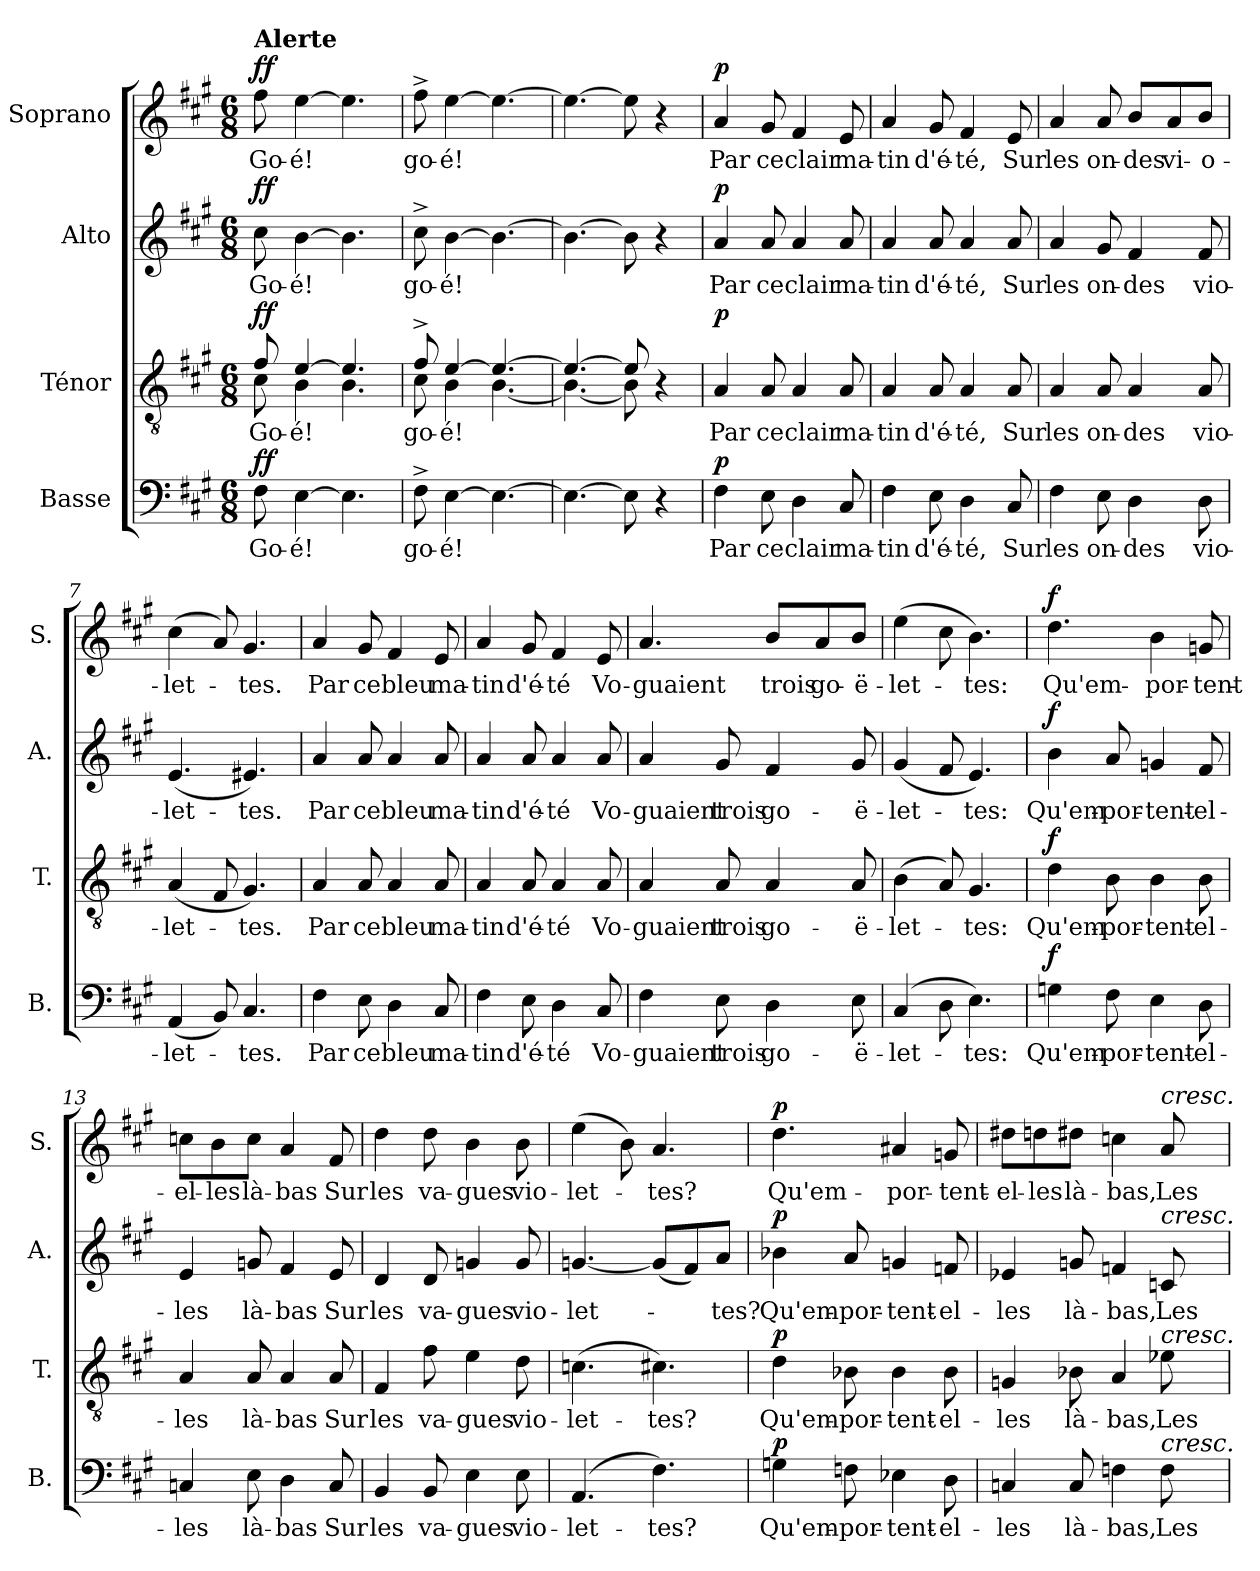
**kern	**text	**dynam	**kern	**text	**dynam	**kern	**text	**dynam	**kern	**text	**dynam
*part4	*part4	*part4	*part3	*part3	*part3	*part2	*part2	*part2	*part1	*part1	*part1
*staff4	*staff4	*staff4	*staff3	*staff3	*staff3	*staff2	*staff2	*staff2	*staff1	*staff1	*staff1
*I"Basse	*	*	*I"Ténor	*	*	*I"Alto	*	*	*I"Soprano	*	*
*I'B.	*	*	*I'T.	*	*	*I'A.	*	*	*I'S.	*	*
*clefF4	*	*	*clefGv2	*	*	*clefG2	*	*	*clefG2	*	*
*k[f#c#g#]	*	*	*k[f#c#g#]	*	*	*k[f#c#g#]	*	*	*k[f#c#g#]	*	*
*M6/8	*	*	*M6/8	*	*	*M6/8	*	*	*M6/8	*	*
*MM120	*	*	*MM120	*	*	*MM120	*	*	*MM120	*	*
=1	=1	=1	=1	=1	=1	=1	=1	=1	=1	=1	=1
!	!	!	!	!	!	!	!	!	!LO:TX:a:B:t=Alerte	!	!
!	!LO:LY:b	!LO:DY:a	!	!LO:LY:b	!LO:DY:a	!	!LO:LY:b	!LO:DY:a	!	!LO:LY:b	!LO:DY:a
*	*	*	*^	*	*	*	*	*	*	*	*
8F#\	Go-	ff	8f#/	8c#\	Go-	ff	8cc#\	Go-	ff	8ff#\	Go-	ff
!	!LO:LY:b	!	!	!	!LO:LY:b	!	!	!LO:LY:b	!	!	!LO:LY:b	!
[4E\	-é!	.	[4e/	4B\	-é!	.	[4b\	-é!	.	[4ee\	-é!	.
4.E\]	.	.	4.e/]	4.B\	.	.	4.b\]	.	.	4.ee\]	.	.
=2	=2	=2	=2	=2	=2	=2	=2	=2	=2	=2	=2	=2
!	!LO:LY:b	!	!	!	!LO:LY:b	!	!	!LO:LY:b	!	!	!LO:LY:b	!
8F#^\	go-	.	8f#^/	8c#\	go-	.	8cc#^\	go-	.	8ff#^\	go-	.
!	!LO:LY:b	!	!	!	!LO:LY:b	!	!	!LO:LY:b	!	!	!LO:LY:b	!
[4E\	-é!	.	[4e/	4B\	-é!	.	[4b\	-é!	.	[4ee\	-é!	.
4.E\_	.	.	4.e/_	[4.B\	.	.	4.b\_	.	.	4.ee\_	.	.
=3	=3	=3	=3	=3	=3	=3	=3	=3	=3	=3	=3	=3
4.E\_	.	.	4.e/_	4.B\_	.	.	4.b\_	.	.	4.ee\_	.	.
8E\]	.	.	8e/]	8B\]	.	.	8b\]	.	.	8ee\]	.	.
4r	.	.	4r	4ryy	.	.	4r	.	.	4r	.	.
=4	=4	=4	=4	=4	=4	=4	=4	=4	=4	=4	=4	=4
!	!LO:LY:b	!LO:DY:a	!	!	!LO:LY:b	!LO:DY:a	!	!LO:LY:b	!LO:DY:a	!	!LO:LY:b	!LO:DY:a
*	*	*	*v	*v	*	*	*	*	*	*	*	*
4F#\	Par	p	4A/	Par	p	4a/	Par	p	4a/	Par	p
!	!LO:LY:b	!	!	!LO:LY:b	!	!	!LO:LY:b	!	!	!LO:LY:b	!
8E\	ce	.	8A/	ce	.	8a/	ce	.	8g#/	ce	.
!	!LO:LY:b	!	!	!LO:LY:b	!	!	!LO:LY:b	!	!	!LO:LY:b	!
4D\	clair	.	4A/	clair	.	4a/	clair	.	4f#/	clair	.
!	!LO:LY:b	!	!	!LO:LY:b	!	!	!LO:LY:b	!	!	!LO:LY:b	!
8C#/	ma-	.	8A/	ma-	.	8a/	ma-	.	8e/	ma-	.
=5	=5	=5	=5	=5	=5	=5	=5	=5	=5	=5	=5
!	!LO:LY:b	!	!	!LO:LY:b	!	!	!LO:LY:b	!	!	!LO:LY:b	!
4F#\	-tin	.	4A/	-tin	.	4a/	-tin	.	4a/	-tin	.
!	!LO:LY:b	!	!	!LO:LY:b	!	!	!LO:LY:b	!	!	!LO:LY:b	!
8E\	d'é-	.	8A/	d'é-	.	8a/	d'é-	.	8g#/	d'é-	.
!	!LO:LY:b	!	!	!LO:LY:b	!	!	!LO:LY:b	!	!	!LO:LY:b	!
4D\	-té,	.	4A/	-té,	.	4a/	-té,	.	4f#/	-té,	.
!	!LO:LY:b	!	!	!LO:LY:b	!	!	!LO:LY:b	!	!	!LO:LY:b	!
8C#/	Sur	.	8A/	Sur	.	8a/	Sur	.	8e/	Sur	.
=6	=6	=6	=6	=6	=6	=6	=6	=6	=6	=6	=6
!	!LO:LY:b	!	!	!LO:LY:b	!	!	!LO:LY:b	!	!	!LO:LY:b	!
4F#\	les	.	4A/	les	.	4a/	les	.	4a/	les	.
!	!LO:LY:b	!	!	!LO:LY:b	!	!	!LO:LY:b	!	!	!LO:LY:b	!
8E\	on-	.	8A/	on-	.	8g#/	on-	.	8a/	on-	.
!	!LO:LY:b	!	!	!LO:LY:b	!	!	!LO:LY:b	!	!	!LO:LY:b	!
4D\	-des	.	4A/	-des	.	4f#/	-des	.	8b/L	-des	.
!	!	!	!	!	!	!	!	!	!	!LO:LY:b	!
.	.	.	.	.	.	.	.	.	8a/	vi-	.
!	!LO:LY:b	!	!	!LO:LY:b	!	!	!LO:LY:b	!	!	!LO:LY:b	!
8D\	vio-	.	8A/	vio-	.	8f#/	vio-	.	8b/J	-o-	.
=7	=7	=7	=7	=7	=7	=7	=7	=7	=7	=7	=7
!	!LO:LY:b	!	!	!LO:LY:b	!	!	!LO:LY:b	!	!	!LO:LY:b	!
(<4AA/	-let-	.	(<4A/	-let-	.	(<4.e/	-let-	.	(>4cc#\	-let-	.
8BB/)	.	.	8F#/	.	.	.	.	.	8a/)	.	.
!	!LO:LY:b	!	!	!LO:LY:b	!	!	!LO:LY:b	!	!	!LO:LY:b	!
4.C#/	-tes.	.	4.G#/)	-tes.	.	4.e#X/)	-tes.	.	4.g#/	-tes.	.
!!LO:LB:g=z
=8	=8	=8	=8	=8	=8	=8	=8	=8	=8	=8	=8
!	!LO:LY:b	!	!	!LO:LY:b	!	!	!LO:LY:b	!	!	!LO:LY:b	!
4F#\	Par	.	4A/	Par	.	4a/	Par	.	4a/	Par	.
!	!LO:LY:b	!	!	!LO:LY:b	!	!	!LO:LY:b	!	!	!LO:LY:b	!
8E\	ce	.	8A/	ce	.	8a/	ce	.	8g#/	ce	.
!	!LO:LY:b	!	!	!LO:LY:b	!	!	!LO:LY:b	!	!	!LO:LY:b	!
4D\	bleu	.	4A/	bleu	.	4a/	bleu	.	4f#/	bleu	.
!	!LO:LY:b	!	!	!LO:LY:b	!	!	!LO:LY:b	!	!	!LO:LY:b	!
8C#/	ma-	.	8A/	ma-	.	8a/	ma-	.	8e/	ma-	.
=9	=9	=9	=9	=9	=9	=9	=9	=9	=9	=9	=9
!	!LO:LY:b	!	!	!LO:LY:b	!	!	!LO:LY:b	!	!	!LO:LY:b	!
4F#\	-tin	.	4A/	-tin	.	4a/	-tin	.	4a/	-tin	.
!	!LO:LY:b	!	!	!LO:LY:b	!	!	!LO:LY:b	!	!	!LO:LY:b	!
8E\	d'é-	.	8A/	d'é-	.	8a/	d'é-	.	8g#/	d'é-	.
!	!LO:LY:b	!	!	!LO:LY:b	!	!	!LO:LY:b	!	!	!LO:LY:b	!
4D\	-té	.	4A/	-té	.	4a/	-té	.	4f#/	-té	.
!	!LO:LY:b	!	!	!LO:LY:b	!	!	!LO:LY:b	!	!	!LO:LY:b	!
8C#/	Vo-	.	8A/	Vo-	.	8a/	Vo-	.	8e/	Vo-	.
=10	=10	=10	=10	=10	=10	=10	=10	=10	=10	=10	=10
!	!LO:LY:b	!	!	!LO:LY:b	!	!	!LO:LY:b	!	!	!LO:LY:b	!
4F#\	-guaient	.	4A/	-guaient	.	4a/	-guaient	.	4.a/	-guaient	.
!	!LO:LY:b	!	!	!LO:LY:b	!	!	!LO:LY:b	!	!	!	!
8E\	trois	.	8A/	trois	.	8g#/	trois	.	.	.	.
!	!LO:LY:b	!	!	!LO:LY:b	!	!	!LO:LY:b	!	!	!LO:LY:b	!
4D\	go-	.	4A/	go-	.	4f#/	go-	.	8b/L	trois	.
!	!	!	!	!	!	!	!	!	!	!LO:LY:b	!
.	.	.	.	.	.	.	.	.	8a/	go-	.
!	!LO:LY:b	!	!	!LO:LY:b	!	!	!LO:LY:b	!	!	!LO:LY:b	!
8E\	-ë-	.	8A/	-ë-	.	8g#/	-ë-	.	8b/J	-ë-	.
=11	=11	=11	=11	=11	=11	=11	=11	=11	=11	=11	=11
!	!LO:LY:b	!	!	!LO:LY:b	!	!	!LO:LY:b	!	!	!LO:LY:b	!
(>4C#/	-let-	.	(>4B\	-let-	.	(<4g#/	-let-	.	(>4ee\	-let-	.
8D\	.	.	8A/)	.	.	8f#/	.	.	8cc#\	.	.
!	!LO:LY:b	!	!	!LO:LY:b	!	!	!LO:LY:b	!	!	!LO:LY:b	!
4.E\)	-tes:	.	4.G#/	-tes:	.	4.e/)	-tes:	.	4.b\)	-tes:	.
=12	=12	=12	=12	=12	=12	=12	=12	=12	=12	=12	=12
!	!LO:LY:b	!LO:DY:a	!	!LO:LY:b	!LO:DY:a	!	!LO:LY:b	!LO:DY:a	!	!LO:LY:b	!LO:DY:a
4Gn\	Qu'em-	f	4d\	Qu'em-	f	4b\	Qu'em-	f	4.dd\	Qu'em-	f
!	!LO:LY:b	!	!	!LO:LY:b	!	!	!LO:LY:b	!	!	!	!
8F#\	-por-	.	8B\	-por-	.	8a/	-por-	.	.	.	.
!	!LO:LY:b	!	!	!LO:LY:b	!	!	!LO:LY:b	!	!	!LO:LY:b	!
4E\	-tent-	.	4B\	-tent-	.	4gn/	-tent-	.	4b\	-por-	.
!	!LO:LY:b	!	!	!LO:LY:b	!	!	!LO:LY:b	!	!	!LO:LY:b	!
8D\	-el-	.	8B\	-el-	.	8f#/	-el-	.	8gn/	-tent-	.
=13	=13	=13	=13	=13	=13	=13	=13	=13	=13	=13	=13
!	!LO:LY:b	!	!	!LO:LY:b	!	!	!LO:LY:b	!	!	!LO:LY:b	!
4Cn/	-les	.	4A/	-les	.	4e/	-les	.	8ccn\L	-el-	.
!	!	!	!	!	!	!	!	!	!	!LO:LY:b	!
.	.	.	.	.	.	.	.	.	8b\	-les	.
!	!LO:LY:b	!	!	!LO:LY:b	!	!	!LO:LY:b	!	!	!LO:LY:b	!
8E\	là-	.	8A/	là-	.	8gn/	là-	.	8cc\J	là-	.
!	!LO:LY:b	!	!	!LO:LY:b	!	!	!LO:LY:b	!	!	!LO:LY:b	!
4D\	-bas	.	4A/	-bas	.	4f#/	-bas	.	4a/	-bas	.
!	!LO:LY:b	!	!	!LO:LY:b	!	!	!LO:LY:b	!	!	!LO:LY:b	!
8C/	Sur	.	8A/	Sur	.	8e/	Sur	.	8f#/	Sur	.
!!LO:PB:g=z
=14	=14	=14	=14	=14	=14	=14	=14	=14	=14	=14	=14
!	!LO:LY:b	!	!	!LO:LY:b	!	!	!LO:LY:b	!	!	!LO:LY:b	!
4BB/	les	.	4F#/	les	.	4d/	les	.	4dd\	les	.
!	!LO:LY:b	!	!	!LO:LY:b	!	!	!LO:LY:b	!	!	!LO:LY:b	!
8BB/	va-	.	8f#\	va-	.	8d/	va-	.	8dd\	va-	.
!	!LO:LY:b	!	!	!LO:LY:b	!	!	!LO:LY:b	!	!	!LO:LY:b	!
4E\	-gues	.	4e\	-gues	.	4gn/	-gues	.	4b\	-gues	.
!	!LO:LY:b	!	!	!LO:LY:b	!	!	!LO:LY:b	!	!	!LO:LY:b	!
8E\	vio-	.	8d\	vio-	.	8g/	vio-	.	8b\	vio-	.
=15	=15	=15	=15	=15	=15	=15	=15	=15	=15	=15	=15
!	!LO:LY:b	!	!	!LO:LY:b	!	!	!LO:LY:b	!	!	!LO:LY:b	!
(>4.AA/	-let-	.	(>4.cn\	-let-	.	[4.gn/	-let-	.	(>4ee\	-let-	.
.	.	.	.	.	.	.	.	.	8b\)	.	.
!	!LO:LY:b	!	!	!LO:LY:b	!	!	!	!	!	!LO:LY:b	!
4.F#\)	-tes?	.	4.c#X\)	-tes?	.	(<8g/L]	.	.	4.a/	-tes?	.
.	.	.	.	.	.	8f#/)	.	.	.	.	.
!	!	!	!	!	!	!	!LO:LY:b	!	!	!	!
.	.	.	.	.	.	8a/J	-tes?	.	.	.	.
=16	=16	=16	=16	=16	=16	=16	=16	=16	=16	=16	=16
!	!LO:LY:b	!LO:DY:a	!	!LO:LY:b	!LO:DY:a	!	!LO:LY:b	!LO:DY:a	!	!LO:LY:b	!LO:DY:a
4Gn\	Qu'em-	p	4d\	Qu'em-	p	4b-X\	Qu'em-	p	4.dd\	Qu'em-	p
!	!LO:LY:b	!	!	!LO:LY:b	!	!	!LO:LY:b	!	!	!	!
8Fn\	-por-	.	8B-X\	-por-	.	8a/	-por-	.	.	.	.
!	!LO:LY:b	!	!	!LO:LY:b	!	!	!LO:LY:b	!	!	!LO:LY:b	!
4E-X\	-tent-	.	4B-\	-tent-	.	4gn/	-tent-	.	4a#X/	-por-	.
!	!LO:LY:b	!	!	!LO:LY:b	!	!	!LO:LY:b	!	!	!LO:LY:b	!
8D\	-el-	.	8B-\	-el-	.	8fn/	-el-	.	8gn/	-tent-	.
=17	=17	=17	=17	=17	=17	=17	=17	=17	=17	=17	=17
!	!LO:LY:b	!	!	!LO:LY:b	!	!	!LO:LY:b	!	!	!LO:LY:b	!
4Cn/	-les	.	4Gn/	-les	.	4e-X/	-les	.	8dd#X\L	-el-	.
!	!	!	!	!	!	!	!	!	!	!LO:LY:b	!
.	.	.	.	.	.	.	.	.	8ddn\	-les	.
!	!LO:LY:b	!	!	!LO:LY:b	!	!	!LO:LY:b	!	!	!LO:LY:b	!
8C/	là-	.	8B-X\	là-	.	8gn/	là-	.	8dd#X\J	là-	.
!	!LO:LY:b	!	!	!LO:LY:b	!	!	!LO:LY:b	!	!	!LO:LY:b	!
4Fn\	-bas,	.	4A/	-bas,	.	4fn/	-bas,	.	4ccn\	-bas,	.
!	!	!	!	!	!	!	!	!	!LO:TX:a:i:t=cresc.	!	!
!	!	!	!	!	!	!LO:TX:a:i:t=cresc.	!	!	!	!	!
!	!	!	!LO:TX:a:i:t=cresc.	!	!	!	!	!	!	!	!
!LO:TX:a:i:t=cresc.	!	!	!	!	!	!	!	!	!	!	!
!	!LO:LY:b	!	!	!LO:LY:b	!	!	!LO:LY:b	!	!	!LO:LY:b	!
8F\	Les	.	8e-X\	Les	.	8cn/	Les	.	8a/	Les	.
=	=	=	=	=	=	=	=	=	=	=	=
*-	*-	*-	*-	*-	*-	*-	*-	*-	*-	*-	*-
